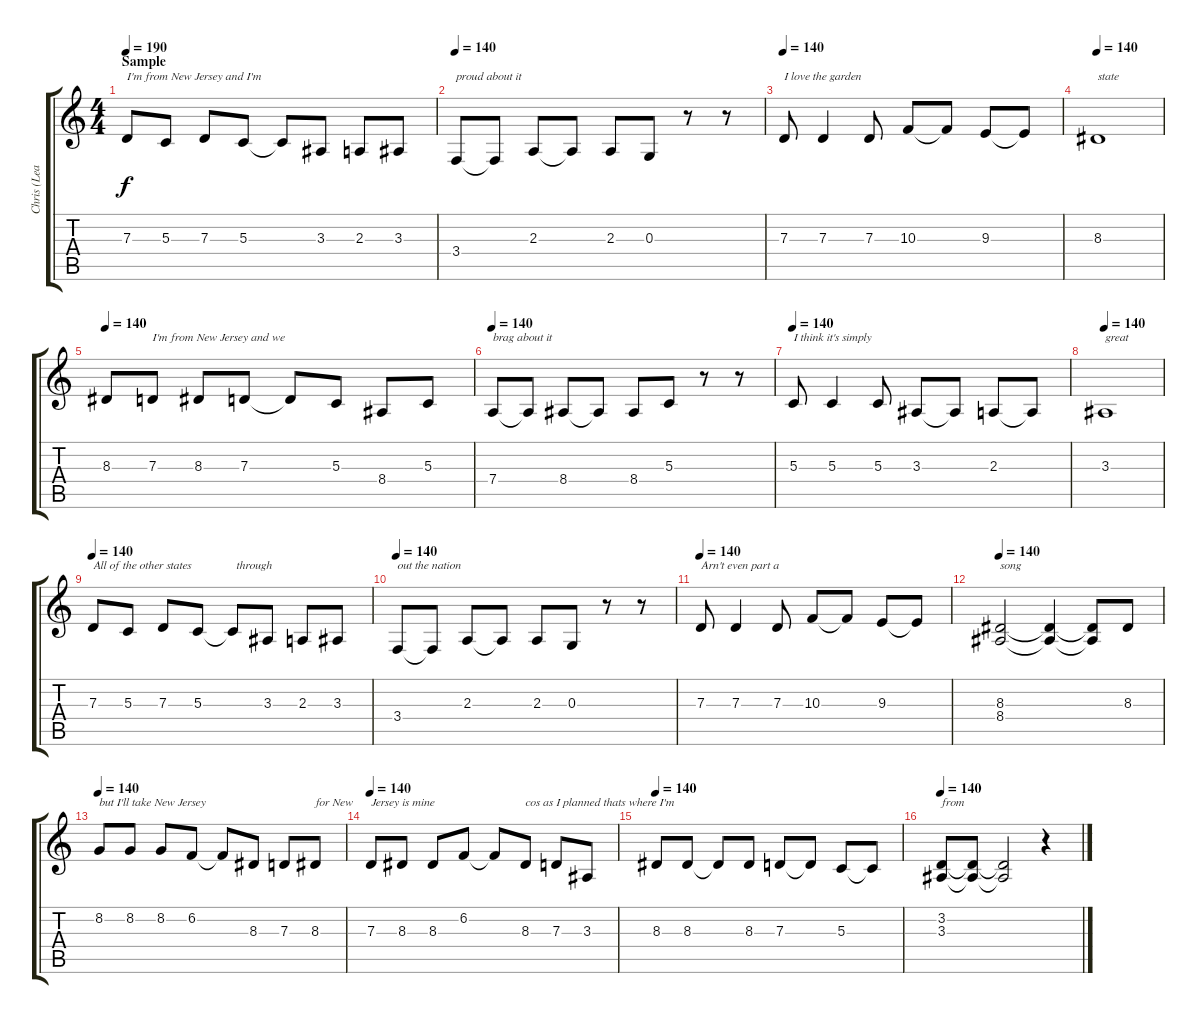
\track ("Chris (Lead Vocals) Rodger (Backing)" "Chris (Lea") {instrument clarinet}
\staff {score tabs}
\tuning (E4 B3 G3 D3 A2 E2) {hide}
\ts (4 4)
\section ("" "Sample")
\tempo 190
\tempo 140
\tempo 190
\clef g2
\ks c
7.3.8{txt "I'm from New Jersey and I'm" dy f instrument clarinet} 5.3.8 7.3.8 5.3.8 5.3{t}.8 3.3.8 2.3.8 3.3.8 |
\tempo 140
3.4.8{txt "proud about it"} 3.4{t}.8 2.3.8 2.3{t}.8 2.3.8 0.3.8 r.8 r.8 |
\tempo 140
7.3.8{txt "I love the garden"} 7.3.4 7.3.8 10.3.8 10.3{t}.8 9.3.8 9.3{t}.8 |
\tempo 140
8.3.1{txt "state"} |
\tempo 140
8.3.8 7.3.8{txt "I'm from New Jersey and we"} 8.3.8 7.3.8 7.3{t}.8 5.3.8 8.4.8 5.3.8 |
\tempo 140
7.4.8{txt "brag about it"} 7.4{t}.8 8.4.8 8.4{t}.8 8.4.8 5.3.8 r.8 r.8 |
\tempo 140
5.3.8{txt "I think it's simply"} 5.3.4 5.3.8 3.3.8 3.3{t}.8 2.3.8 2.3{t}.8 |
\tempo 140
3.3.1{txt "great"} |
\tempo 140
7.3.8{txt "All of the other states               through"} 5.3.8 7.3.8 5.3.8 5.3{t}.8 3.3.8 2.3.8 3.3.8 |
\tempo 140
3.4.8{txt "out the nation"} 3.4{t}.8 2.3.8 2.3{t}.8 2.3.8 0.3.8 r.8 r.8 |
\tempo 140
7.3.8{txt "Arn't even part a"} 7.3.4 7.3.8 10.3.8 10.3{t}.8 9.3.8 9.3{t}.8 |
\tempo 140
(8.3 8.4).2{txt "song"} (8.3{t} 8.4{t}).4 (8.3{t} 8.4{t}).8 8.3.8 |
\tempo 140
8.2.8{txt "but I'll take New Jersey"} 8.2.8 8.2.8 6.2.8 6.2{t}.8 8.3.8 7.3.8 8.3.8{txt "for New"} |
\tempo 140
7.3.8{txt "Jersey is mine"} 8.3.8 8.3.8 6.2.8 6.2{t}.8 8.3.8{txt "cos as I planned thats where I'm"} 7.3.8 3.3.8 |
\tempo 140
8.3.8 8.3.8 8.3{t}.8 8.3.8 7.3.8 7.3{t}.8 5.3.8 5.3{t}.8 |
\tempo 140
(3.2 3.3).8{txt "from"} (3.2{t} 3.3{t}).8 (3.2{t} 3.3{t}).2 r.4
